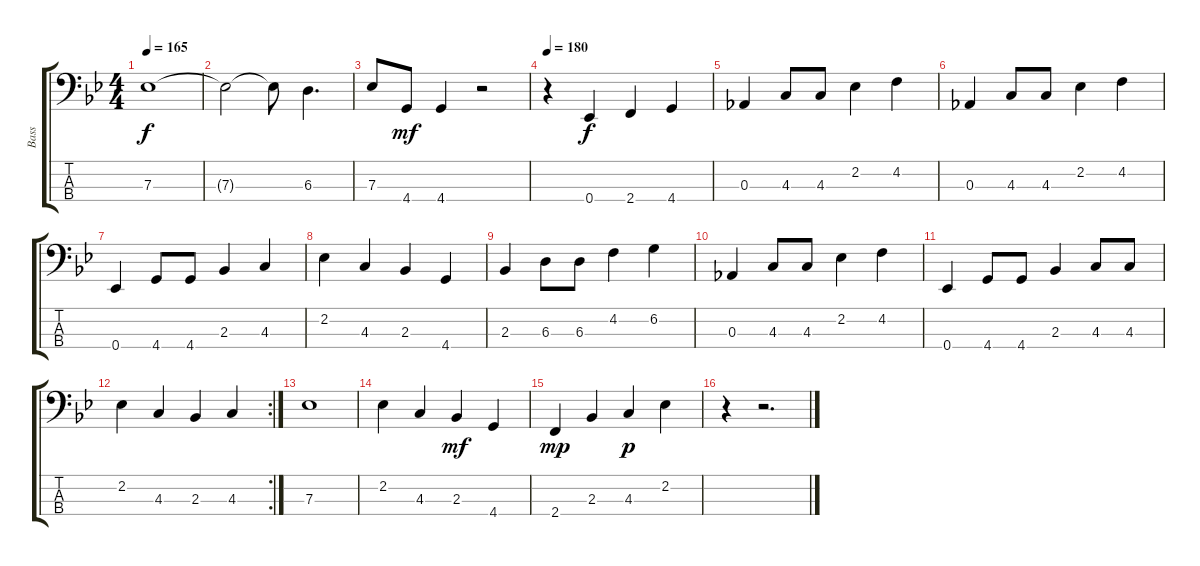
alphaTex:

\track ("Bass" "Bass") {instrument electricbassfinger}
\staff {score tabs}
\tuning (Gb2 Db2 Ab1 Eb1) {hide}
\ts (4 4)
\tempo 165
\clef f4
\ks bb
7.3.1{dy f} |
7.3{t}.2 7.3{t}.8 6.3.4{d} |
7.3.8 4.4.8{dy mf} 4.4.4 r.2 |
\tempo 180
r.4 0.4.4{dy f} 2.4.4 4.4.4 |
0.3.4 4.3.8 4.3.8 2.2.4 4.2.4 |
0.3.4 4.3.8 4.3.8 2.2.4 4.2.4 |
0.4.4 4.4.8 4.4.8 2.3.4 4.3.4 |
2.2.4 4.3.4 2.3.4 4.4.4 |
2.3.4 6.3.8 6.3.8 4.2.4 6.2.4 |
0.3.4 4.3.8 4.3.8 2.2.4 4.2.4 |
0.4.4 4.4.8 4.4.8 2.3.4 4.3.8 4.3.8 |
\rc 2
2.2.4 4.3.4 2.3.4 4.3.4 |
7.3.1 |
2.2.4 4.3.4 2.3.4{dy mf} 4.4.4 |
2.4.4{dy mp} 2.3.4 4.3.4{dy p} 2.2.4 |
r.4 r.2{d}
